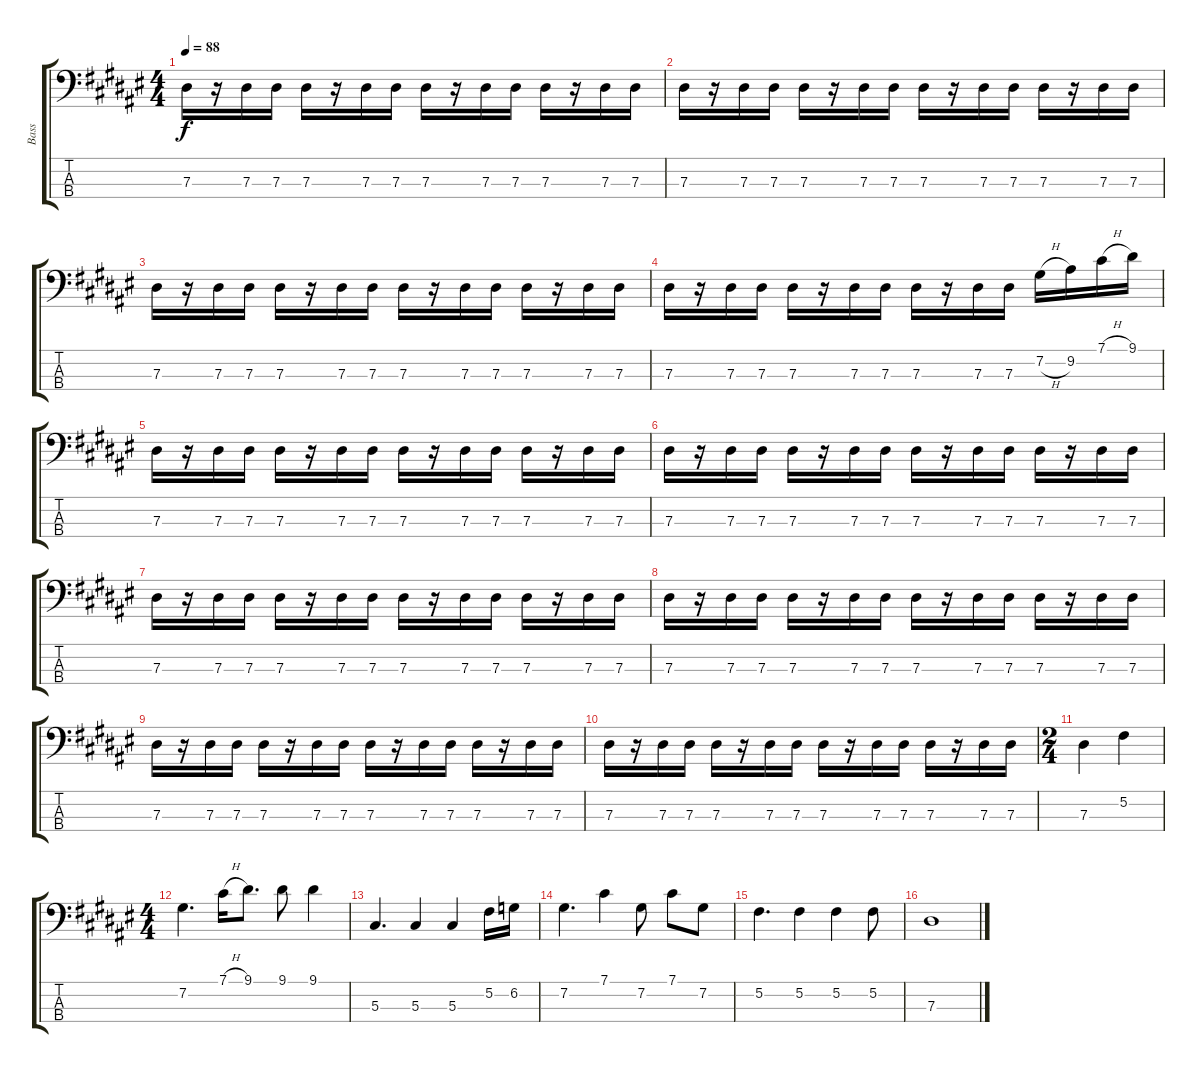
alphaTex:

\track ("Bass" "Bass") {instrument electricbassfinger}
\staff {score tabs}
\tuning (Gb2 Db2 Ab1 Eb1) {hide}
\ts (4 4)
\tempo 88
\clef f4
\ks f#
7.3.16{dy f} r.16 7.3.16 7.3.16 7.3.16 r.16 7.3.16 7.3.16 7.3.16 r.16 7.3.16 7.3.16 7.3.16 r.16 7.3.16 7.3.16 |
7.3.16 r.16 7.3.16 7.3.16 7.3.16 r.16 7.3.16 7.3.16 7.3.16 r.16 7.3.16 7.3.16 7.3.16 r.16 7.3.16 7.3.16 |
7.3.16 r.16 7.3.16 7.3.16 7.3.16 r.16 7.3.16 7.3.16 7.3.16 r.16 7.3.16 7.3.16 7.3.16 r.16 7.3.16 7.3.16 |
7.3.16 r.16 7.3.16 7.3.16 7.3.16 r.16 7.3.16 7.3.16 7.3.16 r.16 7.3.16 7.3.16 7.2{h}.16 9.2.16 7.1{h}.16 9.1.16 |
7.3.16 r.16 7.3.16 7.3.16 7.3.16 r.16 7.3.16 7.3.16 7.3.16 r.16 7.3.16 7.3.16 7.3.16 r.16 7.3.16 7.3.16 |
7.3.16 r.16 7.3.16 7.3.16 7.3.16 r.16 7.3.16 7.3.16 7.3.16 r.16 7.3.16 7.3.16 7.3.16 r.16 7.3.16 7.3.16 |
7.3.16 r.16 7.3.16 7.3.16 7.3.16 r.16 7.3.16 7.3.16 7.3.16 r.16 7.3.16 7.3.16 7.3.16 r.16 7.3.16 7.3.16 |
7.3.16 r.16 7.3.16 7.3.16 7.3.16 r.16 7.3.16 7.3.16 7.3.16 r.16 7.3.16 7.3.16 7.3.16 r.16 7.3.16 7.3.16 |
7.3.16 r.16 7.3.16 7.3.16 7.3.16 r.16 7.3.16 7.3.16 7.3.16 r.16 7.3.16 7.3.16 7.3.16 r.16 7.3.16 7.3.16 |
7.3.16 r.16 7.3.16 7.3.16 7.3.16 r.16 7.3.16 7.3.16 7.3.16 r.16 7.3.16 7.3.16 7.3.16 r.16 7.3.16 7.3.16 |
\ts (2 4)
7.3.4 5.2.4 |
\ts (4 4)
7.2.4{d} 7.1{h}.16 9.1.8{d} 9.1.8 9.1.4 |
5.3.4{d} 5.3.4 5.3.4 5.2.16 6.2.16 |
7.2.4{d} 7.1.4 7.2.8 7.1.8 7.2.8 |
5.2.4{d} 5.2.4 5.2.4 5.2.8 |
7.3.1
